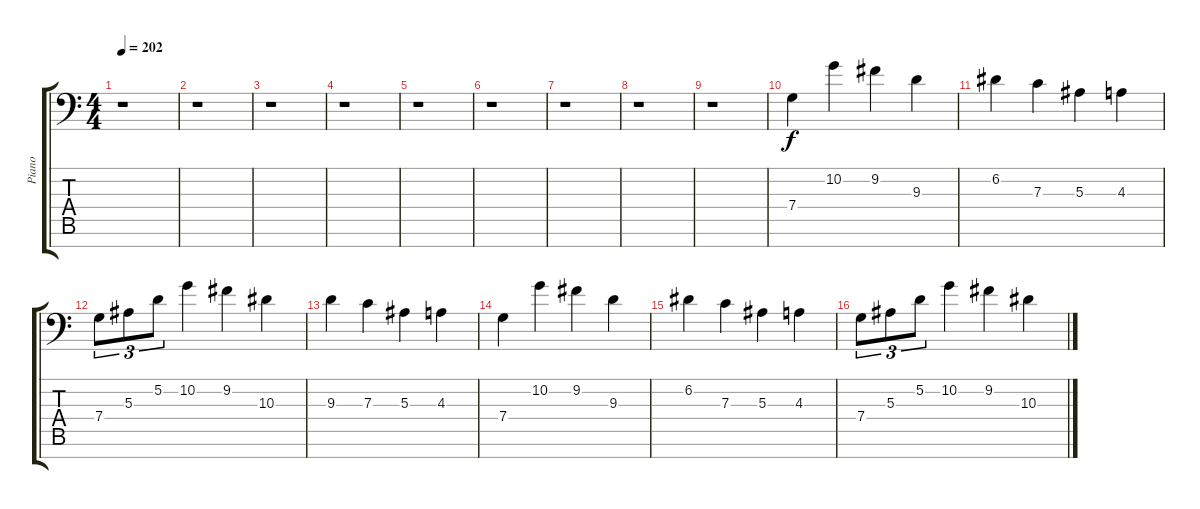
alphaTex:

\track ("Piano" "Piano") {instrument vibraphone}
\staff {score tabs}
\tuning (D4 A3 F3 C3 G2 D2 G1) {hide}
\ts (4 4)
\tempo 202
\clef f4
\ks c
r.1{dy f instrument vibraphone} |
r.1 |
r.1 |
r.1 |
r.1 |
r.1 |
r.1 |
r.1 |
r.1 |
7.4.4 10.2.4 9.2.4 9.3.4 |
6.2.4 7.3.4 5.3.4 4.3.4 |
7.4.8{tu (3 2)} 5.3.8{tu (3 2)} 5.2.8{tu (3 2)} 10.2.4 9.2.4 10.3.4 |
9.3.4 7.3.4 5.3.4 4.3.4 |
7.4.4 10.2.4 9.2.4 9.3.4 |
6.2.4 7.3.4 5.3.4 4.3.4 |
7.4.8{tu (3 2)} 5.3.8{tu (3 2)} 5.2.8{tu (3 2)} 10.2.4 9.2.4 10.3.4
